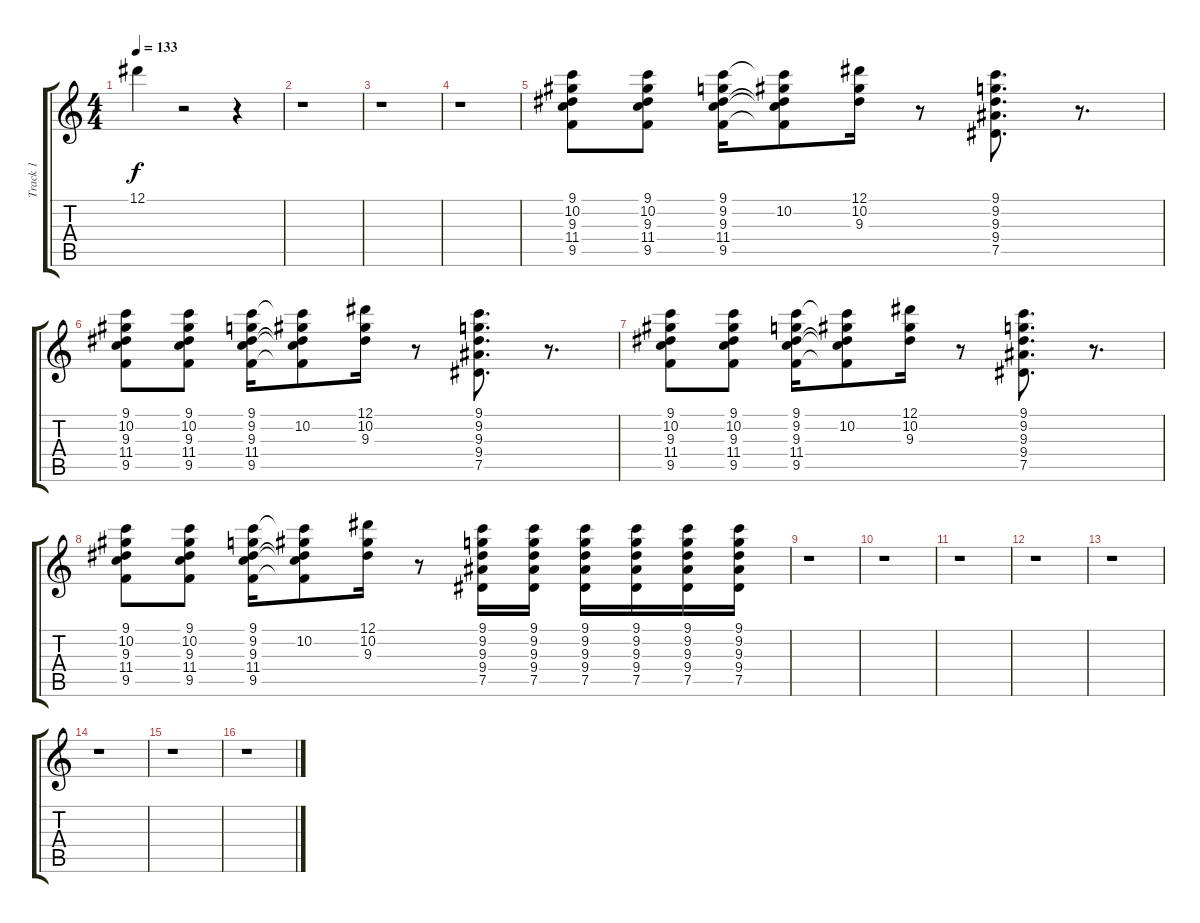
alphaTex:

\track ("Track 1" "Track 1") {instrument acousticguitarsteel}
\staff {score tabs}
\tuning (Eb4 Bb3 Gb3 Db3 Ab2 Eb2) {hide}
\ts (4 4)
\tempo 133
\clef g2
\ks c
12.1.4{dy f} r.2 r.4 |
r.1 |
r.1 |
r.1 |
(9.1 10.2 9.3 11.4 9.5).8 (9.1 10.2 9.3 11.4 9.5).8 (9.1 9.2 9.3 11.4 9.5).16 (9.1{t} 10.2 9.3{t} 11.4{t} 9.5{t}).8 (12.1 10.2 9.3).16 r.8 (9.1 9.2 9.3 9.4 7.5).8{d} r.8{d} |
(9.1 10.2 9.3 11.4 9.5).8 (9.1 10.2 9.3 11.4 9.5).8 (9.1 9.2 9.3 11.4 9.5).16 (9.1{t} 10.2 9.3{t} 11.4{t} 9.5{t}).8 (12.1 10.2 9.3).16 r.8 (9.1 9.2 9.3 9.4 7.5).8{d} r.8{d} |
(9.1 10.2 9.3 11.4 9.5).8 (9.1 10.2 9.3 11.4 9.5).8 (9.1 9.2 9.3 11.4 9.5).16 (9.1{t} 10.2 9.3{t} 11.4{t} 9.5{t}).8 (12.1 10.2 9.3).16 r.8 (9.1 9.2 9.3 9.4 7.5).8{d} r.8{d} |
(9.1 10.2 9.3 11.4 9.5).8 (9.1 10.2 9.3 11.4 9.5).8 (9.1 9.2 9.3 11.4 9.5).16 (9.1{t} 10.2 9.3{t} 11.4{t} 9.5{t}).8 (12.1 10.2 9.3).16 r.8 (9.1 9.2 9.3 9.4 7.5).16 (9.1 9.2 9.3 9.4 7.5).16 (9.1 9.2 9.3 9.4 7.5).16 (9.1 9.2 9.3 9.4 7.5).16 (9.1 9.2 9.3 9.4 7.5).16 (9.1 9.2 9.3 9.4 7.5).16 |
r.1 |
r.1 |
r.1 |
r.1 |
r.1 |
r.1 |
r.1 |
r.1
